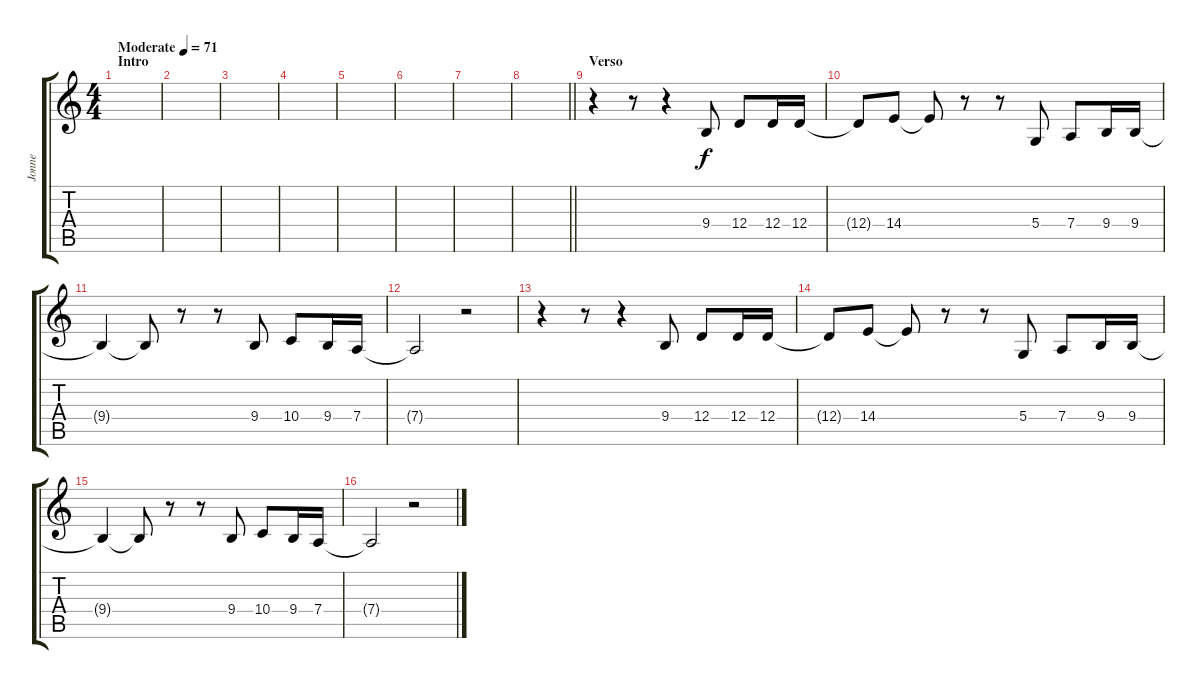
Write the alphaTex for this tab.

\track ("Jonne" "Jonne") {instrument flute}
\staff {score tabs}
\tuning (E4 B3 G3 D3 A2 E2) {hide}
\ts (4 4)
\section ("" "Intro")
\tempo (71 "Moderate")
\clef g2
\ks c
|
|
|
|
|
|
|
\barLineRight lightlight
|
\section ("" "Verso")
r.4 r.8 r.4 9.4.8 12.4.8 12.4.16 12.4.16 |
12.4{t}.8 14.4.8 14.4{t}.8 r.8 r.8 5.4.8 7.4.8 9.4.16 9.4.16 |
9.4{t}.4 9.4{t}.8 r.8 r.8 9.4.8 10.4.8 9.4.16 7.4.16 |
7.4{t}.2 r.2 |
r.4 r.8 r.4 9.4.8 12.4.8 12.4.16 12.4.16 |
12.4{t}.8 14.4.8 14.4{t}.8 r.8 r.8 5.4.8 7.4.8 9.4.16 9.4.16 |
9.4{t}.4 9.4{t}.8 r.8 r.8 9.4.8 10.4.8 9.4.16 7.4.16 |
7.4{t}.2 r.2
